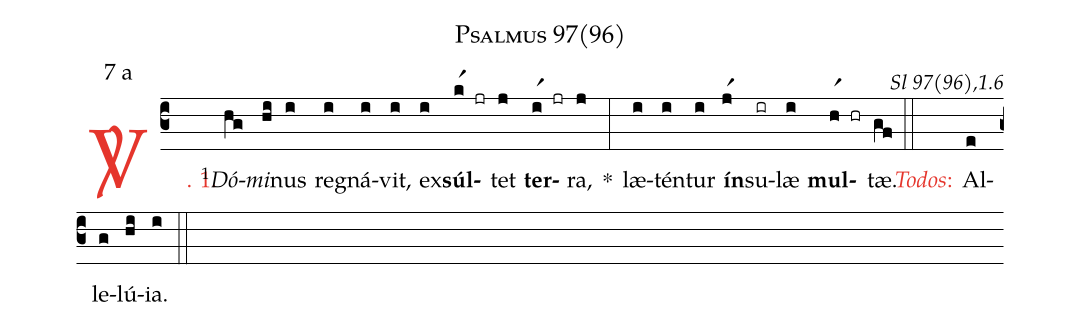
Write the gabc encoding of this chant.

name: Psalmus 97(96);
mode: 7;
mode-differentia: a;
commentary: Sl 97(96),1.6;
%%
(c3)

<c><sp>V/</sp>. 1.</c>() <v>\VSup{1}</v><i>Dó</i>(hg)<i>mi</i>(hi)nus(i) re(i)gná(i)vit,(i) ex(i)<b>súl</b>(kr1 jr)tet(j) <b>ter</b>(ir1 jr)ra,(j) *(:) læ(i)tén(i)tur(i) <b>ín</b>(jr1)su(ir)læ(i) <b>mul</b>(hr1 hr)tæ.(gf)

(::)

<nlba><c><i>Todos</i>:</c>() Al</nlba>(e)le(g)lú(hi)ia.(i)

(::)
